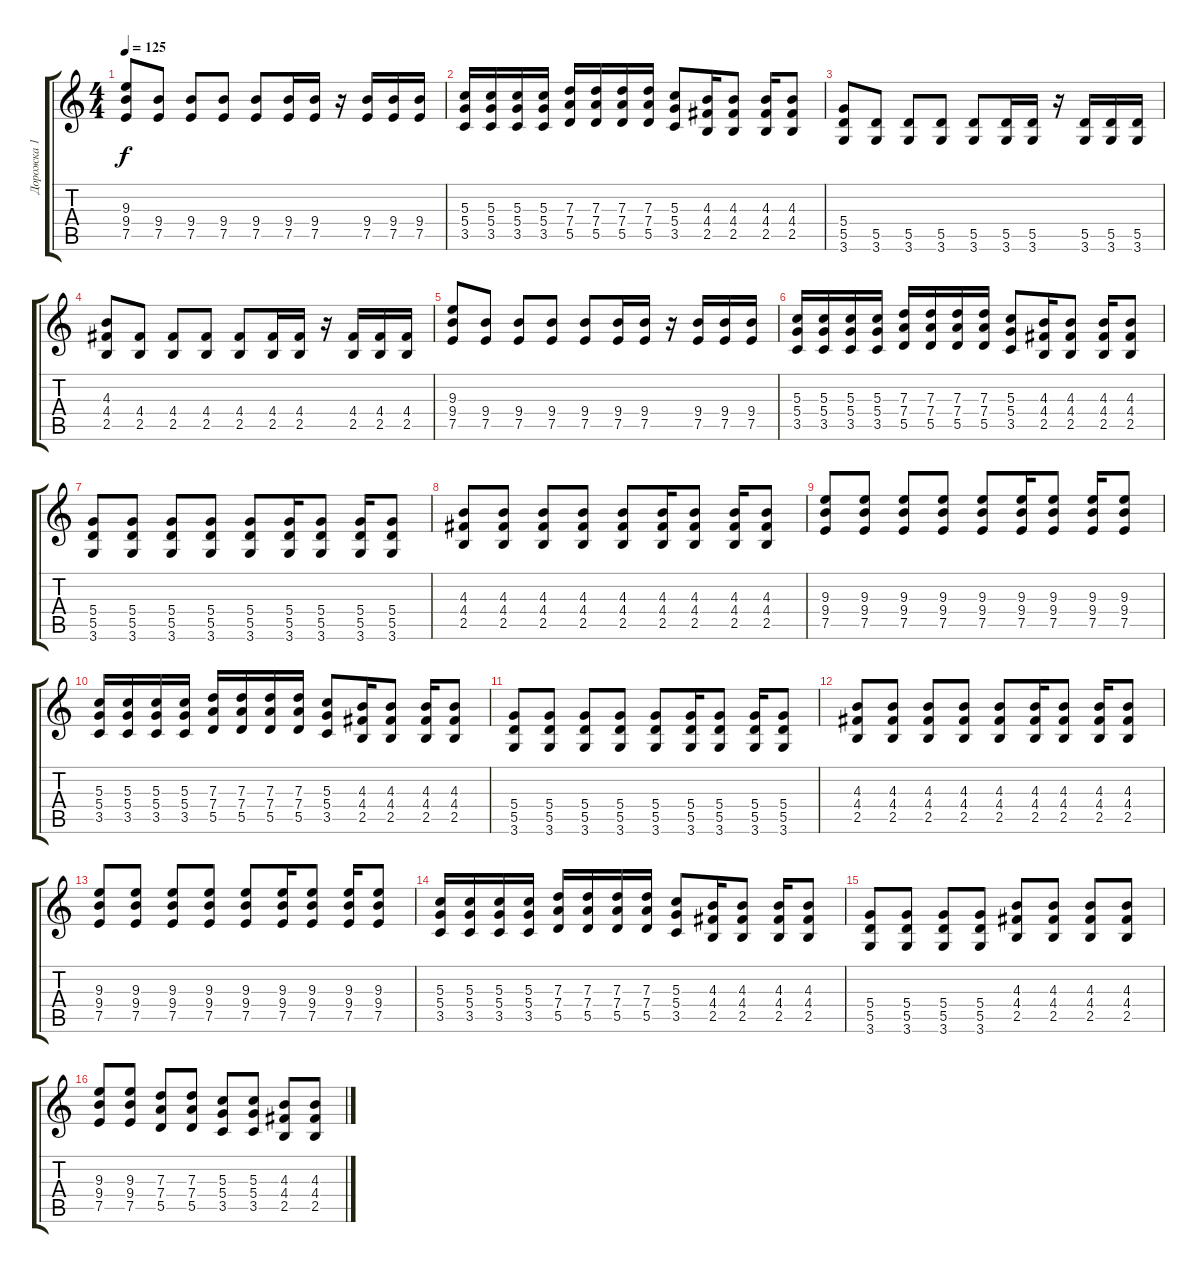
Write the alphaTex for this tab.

\track ("Дорожка 1" "Дорожка 1") {instrument overdrivenguitar}
\staff {score tabs}
\tuning (E4 B3 G3 D3 A2 E2) {hide}
\ts (4 4)
\tempo 125
\clef g2
\ks c
(9.3 9.4 7.5).8{dy f} (9.4 7.5).8 (9.4 7.5).8 (9.4 7.5).8 (9.4 7.5).8 (9.4 7.5).16 (9.4 7.5).16 r.16 (9.4 7.5).16 (9.4 7.5).16 (9.4 7.5).16 |
(5.3 5.4 3.5).16 (5.3 5.4 3.5).16 (5.3 5.4 3.5).16 (5.3 5.4 3.5).16 (7.3 7.4 5.5).16 (7.3 7.4 5.5).16 (7.3 7.4 5.5).16 (7.3 7.4 5.5).16 (5.3 5.4 3.5).8 (4.3 4.4 2.5).16 (4.3 4.4 2.5).8 (4.3 4.4 2.5).16 (4.3 4.4 2.5).8 |
(5.4 5.5 3.6).8 (5.5 3.6).8 (5.5 3.6).8 (5.5 3.6).8 (5.5 3.6).8 (5.5 3.6).16 (5.5 3.6).16 r.16 (5.5 3.6).16 (5.5 3.6).16 (5.5 3.6).16 |
(4.3 4.4 2.5).8 (4.4 2.5).8 (4.4 2.5).8 (4.4 2.5).8 (4.4 2.5).8 (4.4 2.5).16 (4.4 2.5).16 r.16 (4.4 2.5).16 (4.4 2.5).16 (4.4 2.5).16 |
(9.3 9.4 7.5).8 (9.4 7.5).8 (9.4 7.5).8 (9.4 7.5).8 (9.4 7.5).8 (9.4 7.5).16 (9.4 7.5).16 r.16 (9.4 7.5).16 (9.4 7.5).16 (9.4 7.5).16 |
(5.3 5.4 3.5).16 (5.3 5.4 3.5).16 (5.3 5.4 3.5).16 (5.3 5.4 3.5).16 (7.3 7.4 5.5).16 (7.3 7.4 5.5).16 (7.3 7.4 5.5).16 (7.3 7.4 5.5).16 (5.3 5.4 3.5).8 (4.3 4.4 2.5).16 (4.3 4.4 2.5).8 (4.3 4.4 2.5).16 (4.3 4.4 2.5).8 |
(5.4 5.5 3.6).8 (5.4 5.5 3.6).8 (5.4 5.5 3.6).8 (5.4 5.5 3.6).8 (5.4 5.5 3.6).8 (5.4 5.5 3.6).16 (5.4 5.5 3.6).8 (5.4 5.5 3.6).16 (5.4 5.5 3.6).8 |
(4.3 4.4 2.5).8 (4.3 4.4 2.5).8 (4.3 4.4 2.5).8 (4.3 4.4 2.5).8 (4.3 4.4 2.5).8 (4.3 4.4 2.5).16 (4.3 4.4 2.5).8 (4.3 4.4 2.5).16 (4.3 4.4 2.5).8 |
(9.3 9.4 7.5).8 (9.3 9.4 7.5).8 (9.3 9.4 7.5).8 (9.3 9.4 7.5).8 (9.3 9.4 7.5).8 (9.3 9.4 7.5).16 (9.3 9.4 7.5).8 (9.3 9.4 7.5).16 (9.3 9.4 7.5).8 |
(5.3 5.4 3.5).16 (5.3 5.4 3.5).16 (5.3 5.4 3.5).16 (5.3 5.4 3.5).16 (7.3 7.4 5.5).16 (7.3 7.4 5.5).16 (7.3 7.4 5.5).16 (7.3 7.4 5.5).16 (5.3 5.4 3.5).8 (4.3 4.4 2.5).16 (4.3 4.4 2.5).8 (4.3 4.4 2.5).16 (4.3 4.4 2.5).8 |
(5.4 5.5 3.6).8 (5.4 5.5 3.6).8 (5.4 5.5 3.6).8 (5.4 5.5 3.6).8 (5.4 5.5 3.6).8 (5.4 5.5 3.6).16 (5.4 5.5 3.6).8 (5.4 5.5 3.6).16 (5.4 5.5 3.6).8 |
(4.3 4.4 2.5).8 (4.3 4.4 2.5).8 (4.3 4.4 2.5).8 (4.3 4.4 2.5).8 (4.3 4.4 2.5).8 (4.3 4.4 2.5).16 (4.3 4.4 2.5).8 (4.3 4.4 2.5).16 (4.3 4.4 2.5).8 |
(9.3 9.4 7.5).8 (9.3 9.4 7.5).8 (9.3 9.4 7.5).8 (9.3 9.4 7.5).8 (9.3 9.4 7.5).8 (9.3 9.4 7.5).16 (9.3 9.4 7.5).8 (9.3 9.4 7.5).16 (9.3 9.4 7.5).8 |
(5.3 5.4 3.5).16 (5.3 5.4 3.5).16 (5.3 5.4 3.5).16 (5.3 5.4 3.5).16 (7.3 7.4 5.5).16 (7.3 7.4 5.5).16 (7.3 7.4 5.5).16 (7.3 7.4 5.5).16 (5.3 5.4 3.5).8 (4.3 4.4 2.5).16 (4.3 4.4 2.5).8 (4.3 4.4 2.5).16 (4.3 4.4 2.5).8 |
(5.4 5.5 3.6).8 (5.4 5.5 3.6).8 (5.4 5.5 3.6).8 (5.4 5.5 3.6).8 (4.3 4.4 2.5).8 (4.3 4.4 2.5).8 (4.3 4.4 2.5).8 (4.3 4.4 2.5).8 |
(9.3 9.4 7.5).8 (9.3 9.4 7.5).8 (7.3 7.4 5.5).8 (7.3 7.4 5.5).8 (5.3 5.4 3.5).8 (5.3 5.4 3.5).8 (4.3 4.4 2.5).8 (4.3 4.4 2.5).8
